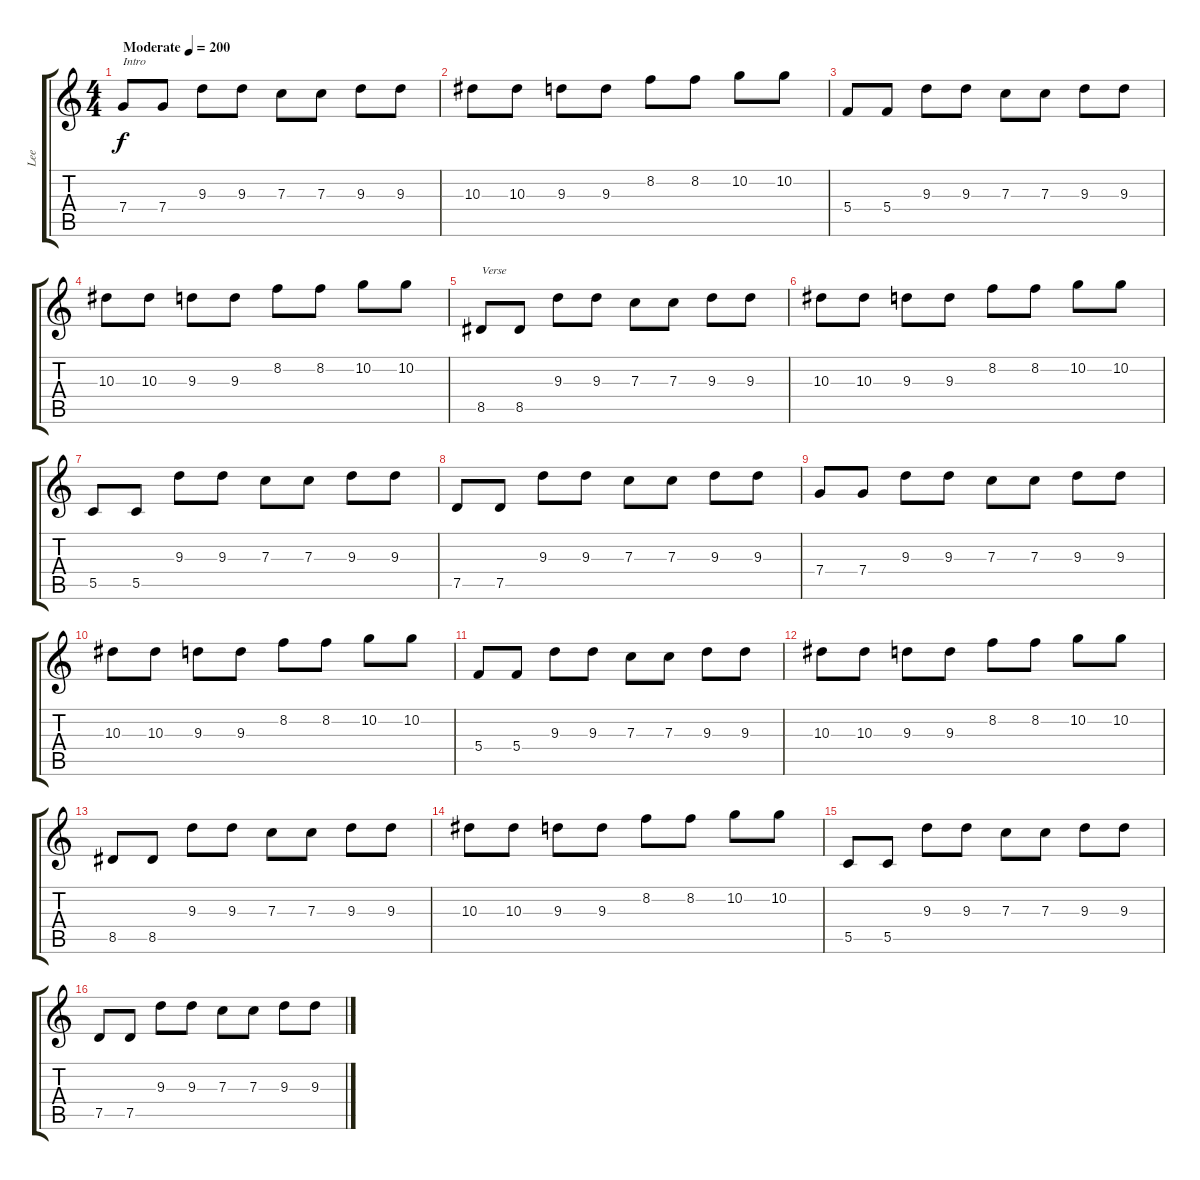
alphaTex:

\track ("Lee" "Lee") {instrument distortionguitar}
\staff {score tabs}
\tuning (D4 A3 F3 C3 G2 C2) {hide}
\ts (4 4)
\tempo (200 "Moderate")
\clef g2
\ks c
7.4.8{txt "Intro" dy f instrument distortionguitar} 7.4.8 9.3.8 9.3.8 7.3.8 7.3.8 9.3.8 9.3.8 |
10.3.8 10.3.8 9.3.8 9.3.8 8.2.8 8.2.8 10.2.8 10.2.8 |
5.4.8 5.4.8 9.3.8 9.3.8 7.3.8 7.3.8 9.3.8 9.3.8 |
10.3.8 10.3.8 9.3.8 9.3.8 8.2.8 8.2.8 10.2.8 10.2.8 |
8.5.8{txt "Verse"} 8.5.8 9.3.8 9.3.8 7.3.8 7.3.8 9.3.8 9.3.8 |
10.3.8 10.3.8 9.3.8 9.3.8 8.2.8 8.2.8 10.2.8 10.2.8 |
5.5.8 5.5.8 9.3.8 9.3.8 7.3.8 7.3.8 9.3.8 9.3.8 |
7.5.8 7.5.8 9.3.8 9.3.8 7.3.8 7.3.8 9.3.8 9.3.8 |
7.4.8 7.4.8 9.3.8 9.3.8 7.3.8 7.3.8 9.3.8 9.3.8 |
10.3.8 10.3.8 9.3.8 9.3.8 8.2.8 8.2.8 10.2.8 10.2.8 |
5.4.8 5.4.8 9.3.8 9.3.8 7.3.8 7.3.8 9.3.8 9.3.8 |
10.3.8 10.3.8 9.3.8 9.3.8 8.2.8 8.2.8 10.2.8 10.2.8 |
8.5.8 8.5.8 9.3.8 9.3.8 7.3.8 7.3.8 9.3.8 9.3.8 |
10.3.8 10.3.8 9.3.8 9.3.8 8.2.8 8.2.8 10.2.8 10.2.8 |
5.5.8 5.5.8 9.3.8 9.3.8 7.3.8 7.3.8 9.3.8 9.3.8 |
7.5.8 7.5.8 9.3.8 9.3.8 7.3.8 7.3.8 9.3.8 9.3.8
